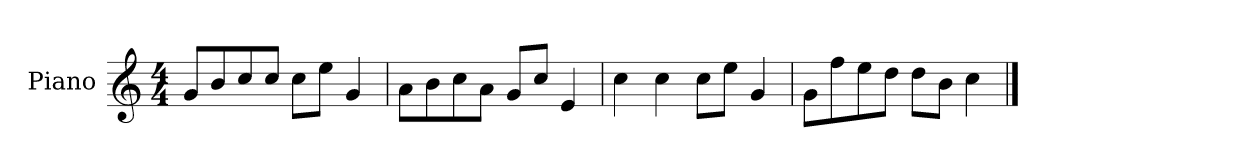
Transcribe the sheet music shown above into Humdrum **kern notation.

**kern
*part1
*staff1
*I"Piano
*I'P-no
*clefG2
*k[]
*M4/4
*MM90
=1
8g/L
8b/
8cc/
8cc/J
8cc\L
8ee\J
4g/
=2
8a\L
8b\
8cc\
8a\J
8g/L
8cc/J
4e/
=3
4cc\
4cc\
8cc\L
8ee\J
4g/
=4
8g\L
8ff\
8ee\
8dd\J
8dd\L
8b\J
4cc\
==
*-
